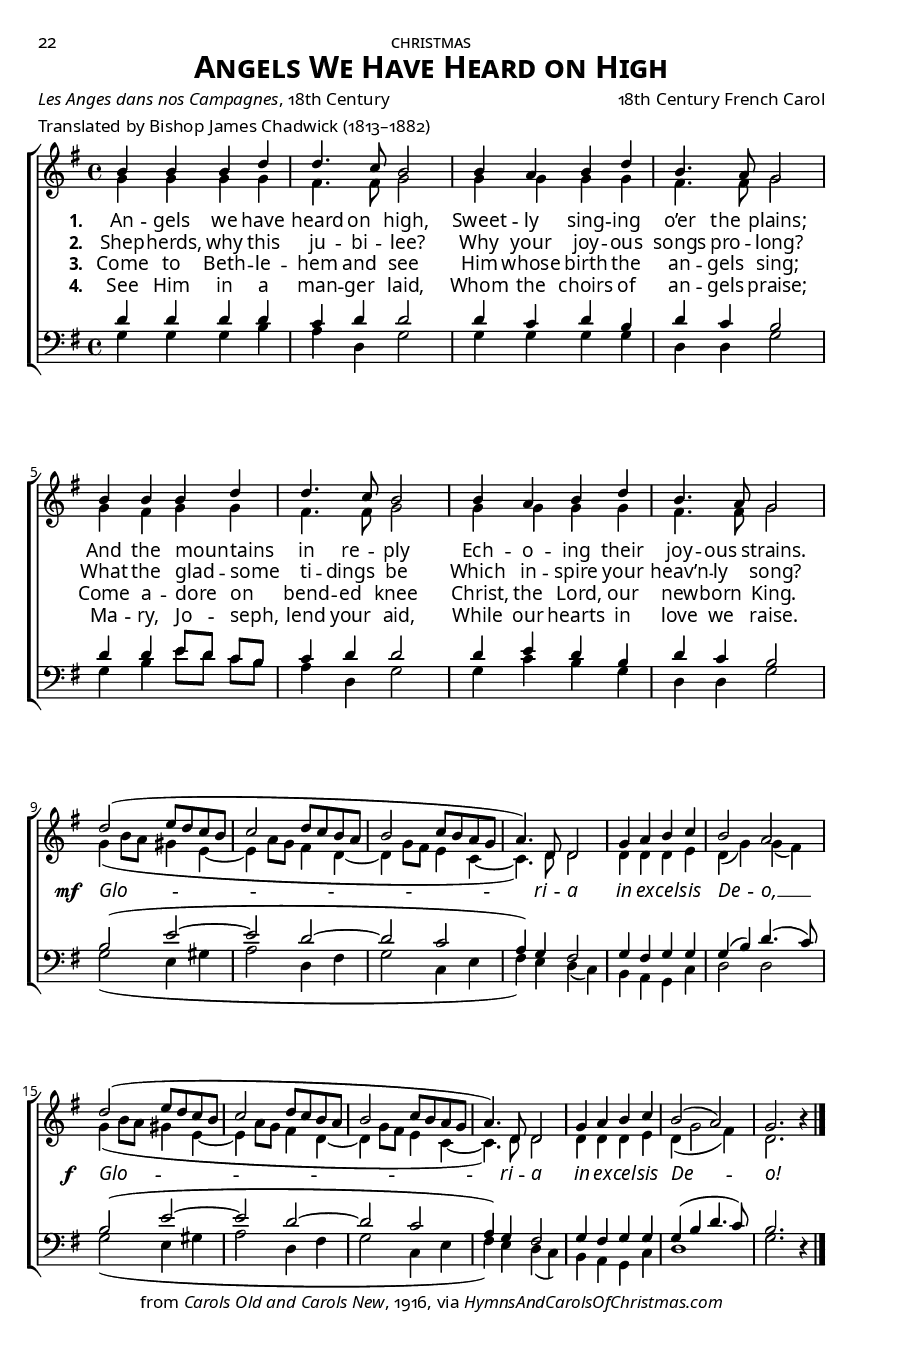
\version "2.14.2"
\include "util.ly"
\header {
  title = \markup{\override #'(font-name . "Garamond Premier Pro Semibold"){ \abs-fontsize #15 \smallCapsOldStyle"Angels We Have Heard on High"}}
  poet = \markup\concat{\italic"Les Anges dans nos Campagnes" \oldStyleNum", 18th Century"}
  meter = \markup\oldStyleNum"Translated by Bishop James Chadwick (1813–1882)"
  composer = \markup\oldStyleNum"18th Century French Carol"
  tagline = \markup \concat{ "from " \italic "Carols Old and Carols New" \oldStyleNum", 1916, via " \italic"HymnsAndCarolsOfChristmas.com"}
}
\paper {
  paper-height = 9\in
  paper-width = 6\in
  indent = 0\in
  %system-system-spacing = #'((basic-distance . 10) (padding . 0))
  %system-system-spacing =
  %  #'((basic-distance . 0)
  %     (minimum-distance . 0)
  %     (padding . -0.35)
  %     (stretchability . 100))
  ragged-last-bottom = ##f
  ragged-bottom = ##f
  two-sided = ##t
  inner-margin = 0.5\in
  outer-margin = 0.25\in
  top-margin = 0.25\in
  bottom-margin = 0.25\in
  first-page-number = #022
  print-first-page-number = ##t
  headerLine = \markup{\override #'(font-name . "Garamond Premier Pro") \smallCapsOldStyle"christmas"}
  oddHeaderMarkup = \markup\fill-line{
     \override #'(font-name . "Garamond Premier Pro")\abs-fontsize #8.5
     \combine 
        \fill-line{"" \on-the-fly #print-page-number-check-first
        \oldStylePageNum""
        }
        \fill-line{\headerLine}
  }
  evenHeaderMarkup = \markup {
     \override #'(font-name . "Garamond Premier Pro")\abs-fontsize #8.5
     \combine
        \on-the-fly #print-page-number-check-first
        \oldStylePageNum""
        \fill-line{\headerLine}
  }
}
#(set-global-staff-size 15) \paper{ #(define fonts (make-pango-font-tree "GoudyOlSt BT" "Garamond Premier Pro" "Garamond Premier Pro" (/ 15 20))) }
global = {
  \key g \major
  \time 4/4
  \autoBeamOff
  \override DynamicLineSpanner #'staff-padding = #0.0
  \override DynamicLineSpanner #'Y-extent = #'(1 . -0.5)
}

sopMusic = \relative c'' {
  b4 b b d |
  d4. c8 b2 |
  b4 a b d |
  b4. a8 g2 |

  b4 b b d |
  d4. c8 b2 |
  b4 a b d |
  b4. a8 g2 |
  
  \break
  d'2( e8[ d c b] |
  c2 d8[ c b a] |
  b2 c8[ b a g] |
  a4.) d,8 d2 |
  
  g4 a b c |
  b2 a | \break
  d2( e8[ d c b] |
  c2 d8[ c b a] |
  
  b2 c8[ b a g] |
  a4.) d,8 d2 |
  g4 a b c |
  b2( a) |
  g2. b4\rest \bar "|."
}
sopWords = \lyricmode {
  
}

altoMusic = \relative c'' {
  g4 g g g |
  fis4. fis8 g2 |
  g4 g g g |
  fis4. fis8 g2 |
  
  g4 fis g g |
  fis4. fis8 g2 |
  g4 g g g |
  fis4. fis8 g2 |

  g4( b8[ a] gis4 e~ |
  e a8[ g] fis4 d~ |
  d g8[ fis] e4 c~ |
  c4.) d8 d2 |
  
  d4 d d e |
  d( g) g( fis) |
  g4( b8[ a] gis4 e~ |
  e a8[ g] fis4 d~ |
  
  d g8[ fis] e4 c~ |
  c4.) d8 d2 |
  d4 d d e |
  d( g2 fis4) |
  d2. s4 \bar "|."
}
altoWords = {
  \dropLyricsV
  \lyricmode {
    \set stanza = #"1. "
    An -- gels we have heard on high,
    Sweet -- ly sing -- ing o’er the plains;
    And the moun -- tains in re -- ply
    Ech -- o -- ing their joy -- ous strains.
  }
  \raiseLyrics
  \set stanza = \markup\dynamic"mf  "
  \lyricmode {
    \markup\italic Glo -- \markup\italic ri -- \markup\italic a \markup\italic in \markup\italic ex -- \markup\italic cel -- \markup\italic sis \markup\italic De -- \markup\italic o, __
  }
  \set stanza = \markup\dynamic"f   "
  \lyricmode {
    \markup\italic Glo -- \markup\italic ri -- \markup\italic a \markup\italic in \markup\italic ex -- \markup\italic cel -- \markup\italic sis \markup\italic De -- \markup\italic o!
  }
}
altoWordsII = \lyricmode {
  \dropLyricsV
  \set stanza = #"2. "
  Shep -- herds, why this ju -- bi -- lee?
  Why your joy -- ous songs pro -- long?
  What the glad -- some ti -- dings be
  Which in -- spire your heav’n -- ly song?
}
altoWordsIII = \lyricmode {
  \dropLyricsV
  \set stanza = #"3. "
  Come to Beth -- le -- hem and see
  Him whose birth the an -- gels sing;
  Come a -- dore on bend -- ed knee
  Christ, the Lord, our new -- born King.
}
altoWordsIV = \lyricmode {
  \dropLyricsV
  \set stanza = #"4. "
  See Him in a man -- ger laid,
  Whom the choirs of an -- gels praise;
  Ma -- ry, Jo -- seph, lend your aid,
  While our hearts in love we raise.
}

tenorMusic = \relative c' {
  d4 d d d |
  c d d2 |
  d4 c d b |
  d c b2 |
  
  d4 d e8[ d] c[ b] 
  c4 d d2 |
  d4 e d b |
  d c b2 |
  
  b2( e~ |
  e d~ |
  d c |
  a4) g fis2 |
  
  g4 fis g g |
  g( b) d4.( c8) |
  b2( e~ |
  e d~ |
  
  d c |
  a4) g fis2 |
  g4 fis g g |
  g( b d4. c8) |
  b2. s4 \bar "|."
}
tenorWords = \lyricmode {

}

bassMusic = \relative c' {
  g4 g g b |
  a d, g2 |
  g4 g g g |
  d d g2 |
  
  g4 b e8[ d] c[ b] |
  a4 d, g2 |
  g4 c b g |
  d d g2 |
  
  g2( e4 gis |
  a2 d,4 fis |
  g2 c,4 e |
  fis) e d( c) |
  
  b a g c |
  d2 d |
  g2( e4 gis |
  a2 d,4 fis |
  
  g2 c,4 e |
  fis) e d( c) |
  b a g c |
  d1 |
  g2. d4\rest \bar "|."
}
bassWords = \lyricmode {

}

\score {
  <<
   \new ChoirStaff <<
%    \new Lyrics = sopranos \with { \override VerticalAxisGroup #'nonstaff-relatedstaff-spacing = #'((basic-distance . 1)) }
    \new Staff = women <<
      \new Voice = "sopranos" { \voiceOne << \global \sopMusic >> }
      \new Voice = "altos" { \voiceTwo << \global \altoMusic >> }
    >>
   \new Staff = men <<
      \clef bass
      \new Voice = "tenors" { \voiceOne << \global \tenorMusic >> }
      \new Voice = "basses" { \voiceTwo << \global \bassMusic >> }
    >>
    \new Lyrics \with { alignAboveContext = #"women" } \lyricsto "tenors" \sopWords
    \new Lyrics = "altosIV"  \with { alignBelowContext = #"women" } \lyricsto "tenors" \altoWordsIV
    \new Lyrics = "altosIII"  \with { alignBelowContext = #"women" } \lyricsto "tenors" \altoWordsIII
    \new Lyrics = "altosII"  \with { alignBelowContext = #"women" } \lyricsto "tenors" \altoWordsII
    \new Lyrics = "altos"  \with { alignBelowContext = #"women" } \lyricsto "tenors" \altoWords
    \new Lyrics \with { alignAboveContext = #"men" \override VerticalAxisGroup #'nonstaff-relatedstaff-spacing = #'((basic-distance . 1)) } \lyricsto "tenors" \tenorWords
    \new Lyrics \with { alignBelowContext = #"men" \override VerticalAxisGroup #'nonstaff-relatedstaff-spacing = #'((basic-distance . 1)) } \lyricsto "basses" \bassWords
  >>
%    \new PianoStaff << \new Staff { \new Voice { \pianoRH } } \new Staff { \clef "bass" \pianoLH } >>
  >>
  \layout {
    \context {
      \Score
      \override SpacingSpanner #'base-shortest-duration = #(ly:make-moment 1 2)
      \override SpacingSpanner #'common-shortest-duration = #(ly:make-moment 1 2)
    }
    \context {
      % Remove all empty staves
      % \Staff \RemoveEmptyStaves \override VerticalAxisGroup #'remove-first = ##t
    }
    \context {
      \Lyrics
      \override LyricText #'X-offset = #center-on-word
    }
  }
}

